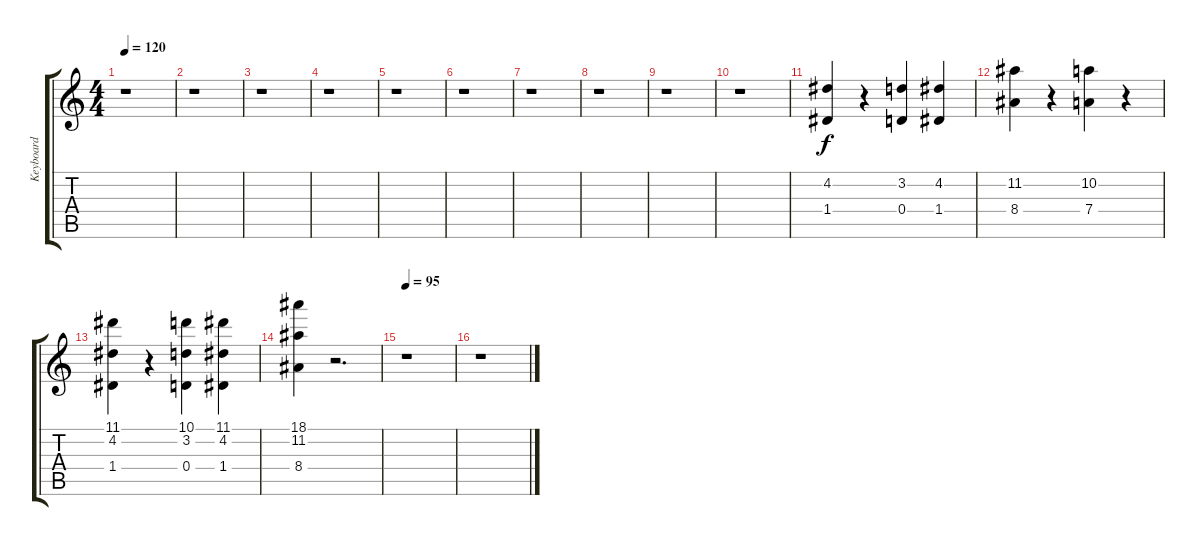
\track ("Keyboard" "Keyboard") {instrument stringensemble1}
\staff {score tabs}
\tuning (E5 B4 G4 D4 A3 E3) {hide}
\ts (4 4)
\tempo 120
\clef g2
\ks c
r.1{dy f} |
r.1 |
r.1 |
r.1 |
r.1 |
r.1 |
r.1 |
r.1 |
r.1 |
r.1 |
(4.2 1.4).4 r.4 (3.2 0.4).4 (4.2 1.4).4 |
(11.2 8.4).4 r.4 (10.2 7.4).4 r.4 |
(11.1 4.2 1.4).4 r.4 (10.1 3.2 0.4).4 (11.1 4.2 1.4).4 |
(18.1 11.2 8.4).4 r.2{d} |
\tempo 95
r.1 |
r.1
